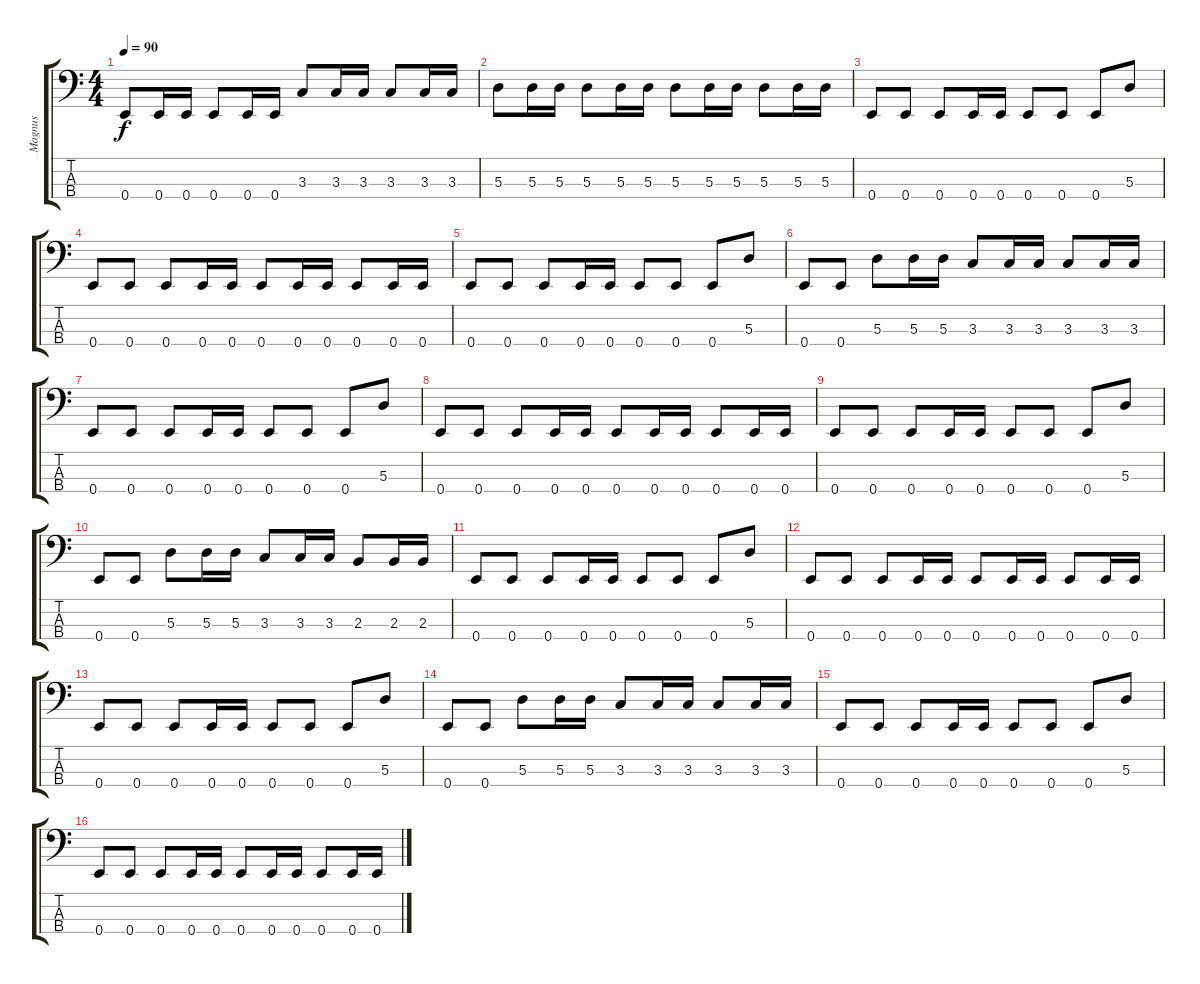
\track ("Magnus" "Magnus") {instrument electricbasspick}
\staff {score tabs}
\tuning (G2 D2 A1 E1) {hide}
\ts (4 4)
\tempo 90
\clef f4
\ks c
0.4.8{dy f} 0.4.16 0.4.16 0.4.8 0.4.16 0.4.16 3.3.8 3.3.16 3.3.16 3.3.8 3.3.16 3.3.16 |
5.3.8 5.3.16 5.3.16 5.3.8 5.3.16 5.3.16 5.3.8 5.3.16 5.3.16 5.3.8 5.3.16 5.3.16 |
0.4.8 0.4.8 0.4.8 0.4.16 0.4.16 0.4.8 0.4.8 0.4.8 5.3.8 |
0.4.8 0.4.8 0.4.8 0.4.16 0.4.16 0.4.8 0.4.16 0.4.16 0.4.8 0.4.16 0.4.16 |
0.4.8 0.4.8 0.4.8 0.4.16 0.4.16 0.4.8 0.4.8 0.4.8 5.3.8 |
0.4.8 0.4.8 5.3.8 5.3.16 5.3.16 3.3.8 3.3.16 3.3.16 3.3.8 3.3.16 3.3.16 |
0.4.8 0.4.8 0.4.8 0.4.16 0.4.16 0.4.8 0.4.8 0.4.8 5.3.8 |
0.4.8 0.4.8 0.4.8 0.4.16 0.4.16 0.4.8 0.4.16 0.4.16 0.4.8 0.4.16 0.4.16 |
0.4.8 0.4.8 0.4.8 0.4.16 0.4.16 0.4.8 0.4.8 0.4.8 5.3.8 |
0.4.8 0.4.8 5.3.8 5.3.16 5.3.16 3.3.8 3.3.16 3.3.16 2.3.8 2.3.16 2.3.16 |
0.4.8 0.4.8 0.4.8 0.4.16 0.4.16 0.4.8 0.4.8 0.4.8 5.3.8 |
0.4.8 0.4.8 0.4.8 0.4.16 0.4.16 0.4.8 0.4.16 0.4.16 0.4.8 0.4.16 0.4.16 |
0.4.8 0.4.8 0.4.8 0.4.16 0.4.16 0.4.8 0.4.8 0.4.8 5.3.8 |
0.4.8 0.4.8 5.3.8 5.3.16 5.3.16 3.3.8 3.3.16 3.3.16 3.3.8 3.3.16 3.3.16 |
0.4.8 0.4.8 0.4.8 0.4.16 0.4.16 0.4.8 0.4.8 0.4.8 5.3.8 |
0.4.8 0.4.8 0.4.8 0.4.16 0.4.16 0.4.8 0.4.16 0.4.16 0.4.8 0.4.16 0.4.16
